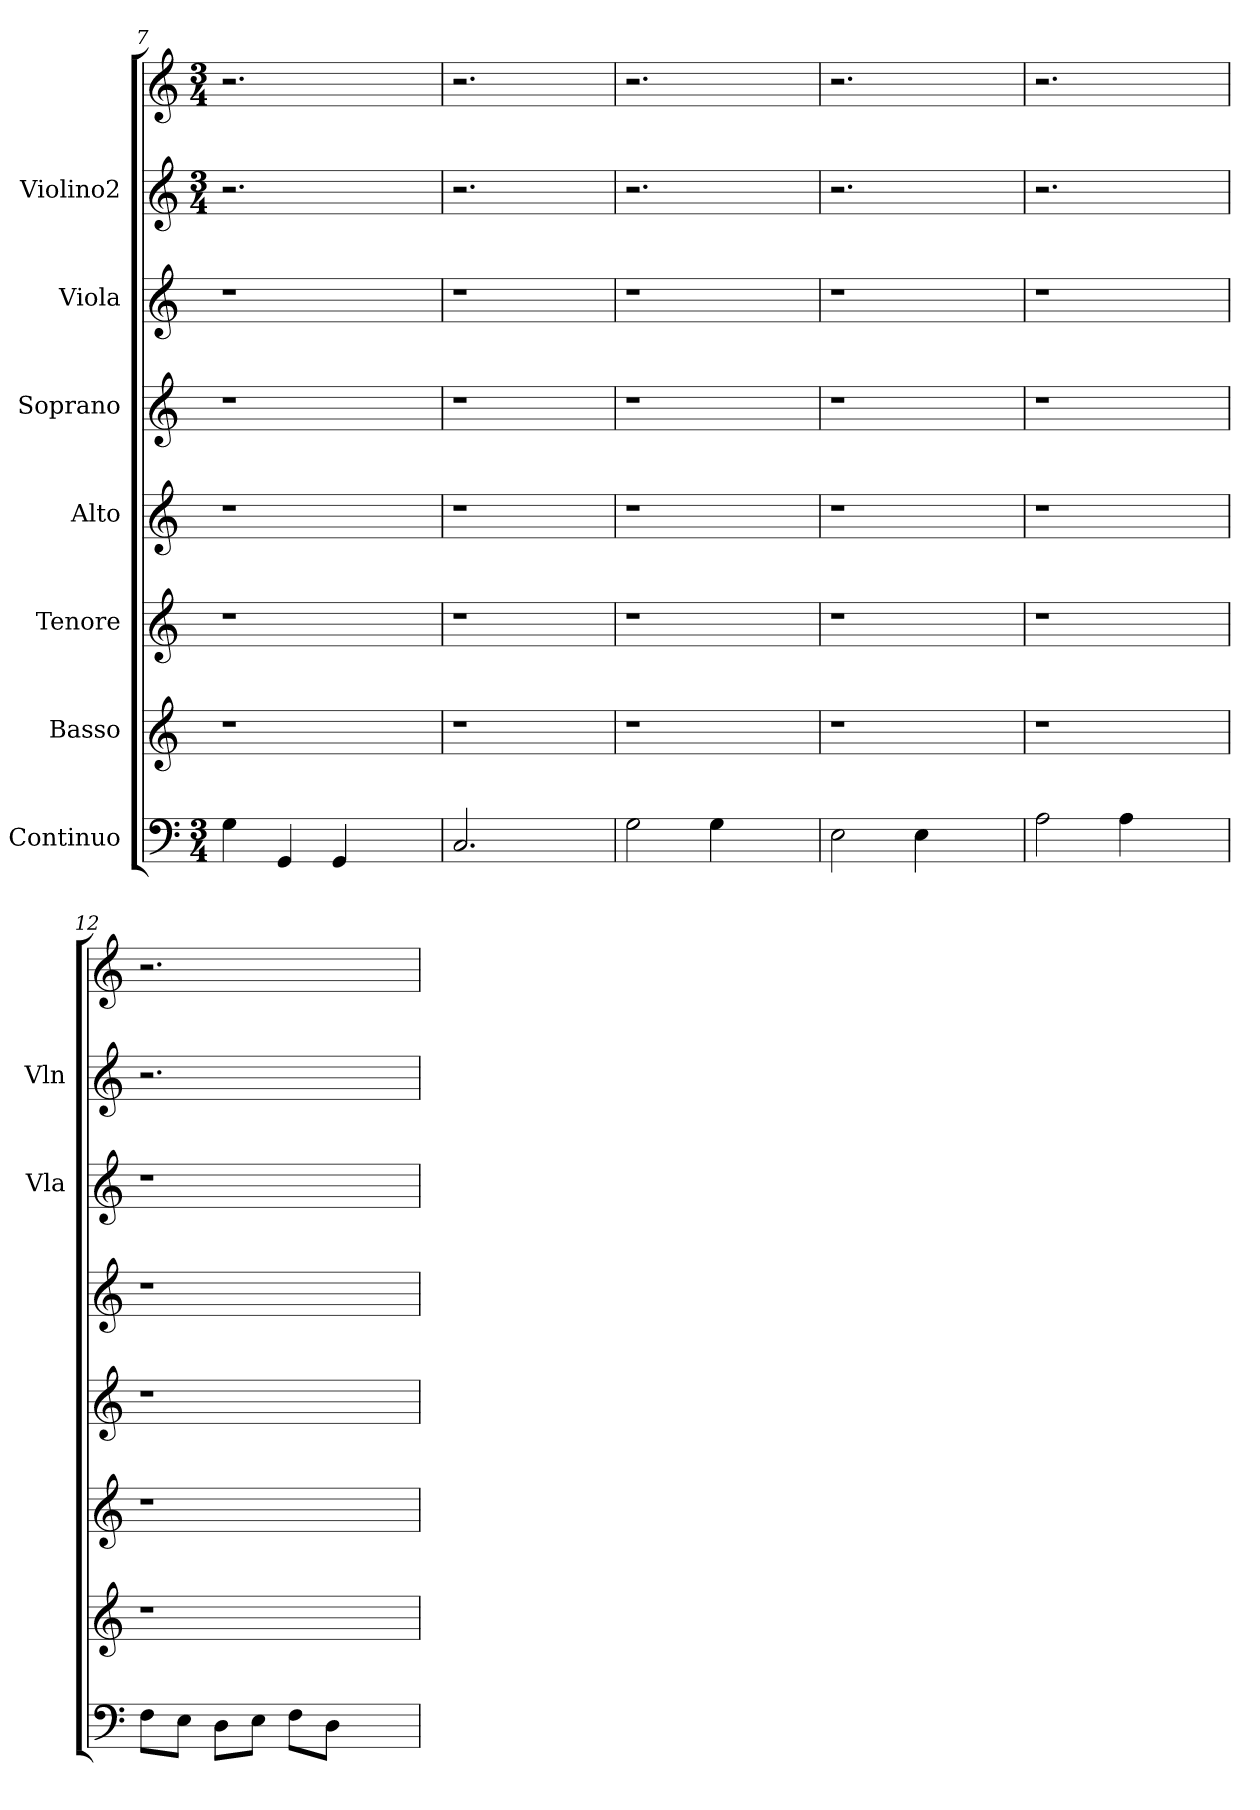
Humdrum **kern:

**kern	**kern	**kern	**kern	**kern	**kern	**kern	**kern
*part7	*part6	*part5	*part4	*part3	*part2	*part1	*part1
*staff8	*staff7	*staff6	*staff5	*staff4	*staff3	*staff2	*staff1
*I"Continuo	*I"Basso	*I"Tenore	*I"Alto	*I"Soprano	*I"Viola	*I"Violino2	*
*	*	*	*	*	*I'Vla	*I'Vln	*
!!LO:PB:g=z
*clefF4	*clefG2	*clefG2	*clefG2	*clefG2	*clefG2	*clefG2	*clefG2
*k[]	*k[]	*k[]	*k[]	*k[]	*k[]	*k[]	*k[]
*M3/4	*	*	*	*	*	*M3/4	*M3/4
=7	=7	=7	=7	=7	=7	=7	=7
4G\	1r	1r	1r	1r	1r	2.r	2.r
4GG/	.	.	.	.	.	.	.
4GG/	.	.	.	.	.	.	.
4ryy	.	.	.	.	.	4ryy	4ryy
=8	=8	=8	=8	=8	=8	=8	=8
2.C/	1r	1r	1r	1r	1r	2.r	2.r
4ryy	.	.	.	.	.	4ryy	4ryy
=9	=9	=9	=9	=9	=9	=9	=9
2G\	1r	1r	1r	1r	1r	2.r	2.r
4G\	.	.	.	.	.	.	.
4ryy	.	.	.	.	.	4ryy	4ryy
=10	=10	=10	=10	=10	=10	=10	=10
2E\	1r	1r	1r	1r	1r	2.r	2.r
4E\	.	.	.	.	.	.	.
4ryy	.	.	.	.	.	4ryy	4ryy
=11	=11	=11	=11	=11	=11	=11	=11
2A\	1r	1r	1r	1r	1r	2.r	2.r
4A\	.	.	.	.	.	.	.
4ryy	.	.	.	.	.	4ryy	4ryy
=12	=12	=12	=12	=12	=12	=12	=12
8F\L	1r	1r	1r	1r	1r	2.r	2.r
8E\J	.	.	.	.	.	.	.
8D\L	.	.	.	.	.	.	.
8E\J	.	.	.	.	.	.	.
8F\L	.	.	.	.	.	.	.
8D\J	.	.	.	.	.	.	.
4ryy	.	.	.	.	.	4ryy	4ryy
=	=	=	=	=	=	=	=
*-	*-	*-	*-	*-	*-	*-	*-
